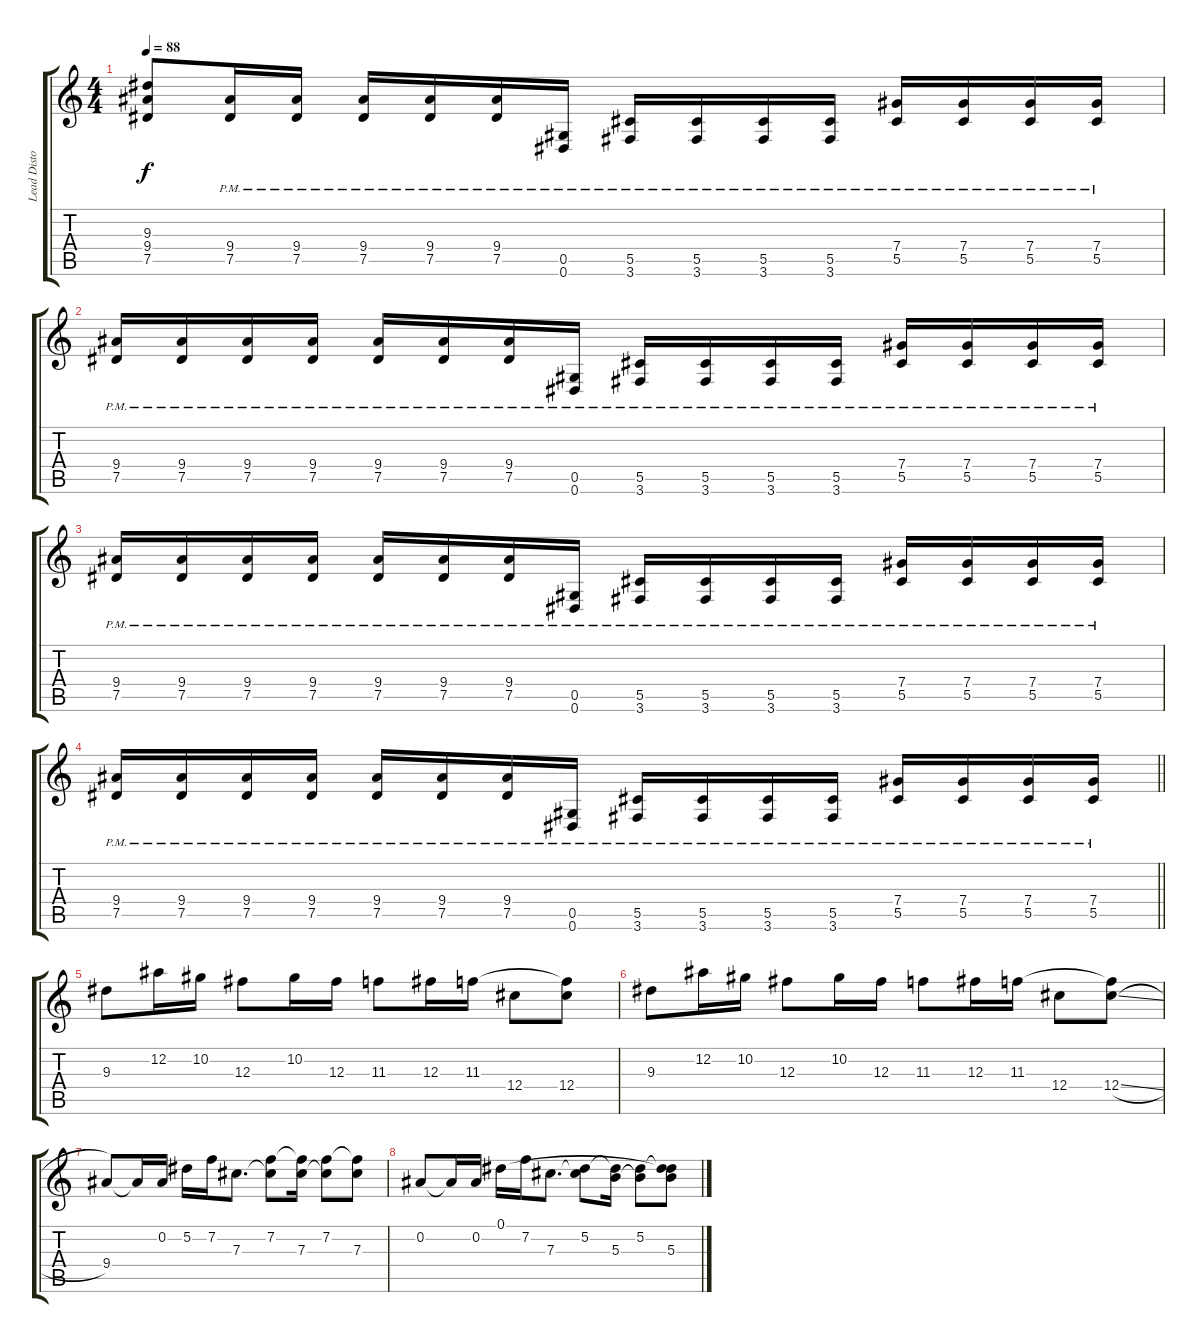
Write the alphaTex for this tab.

\track ("Lead Disto" "Lead Disto") {instrument overdrivenguitar}
\staff {score tabs}
\tuning (Eb4 Bb3 Gb3 Db3 Ab2 Eb2) {hide}
\ts (4 4)
\tempo 88
\clef g2
\ks c
(9.3 9.4 7.5).8{dy f} (9.4{pm} 7.5{pm}).16 (9.4{pm} 7.5{pm}).16 (9.4{pm} 7.5{pm}).16 (9.4{pm} 7.5{pm}).16 (9.4{pm} 7.5{pm}).16 (0.5{pm} 0.6{pm}).16 (5.5{pm} 3.6{pm}).16 (5.5{pm} 3.6{pm}).16 (5.5{pm} 3.6{pm}).16 (5.5{pm} 3.6{pm}).16 (7.4{pm} 5.5{pm}).16 (7.4{pm} 5.5{pm}).16 (7.4{pm} 5.5{pm}).16 (7.4{pm} 5.5{pm}).16 |
(9.4{pm} 7.5{pm}).16 (9.4{pm} 7.5{pm}).16 (9.4{pm} 7.5{pm}).16 (9.4{pm} 7.5{pm}).16 (9.4{pm} 7.5{pm}).16 (9.4{pm} 7.5{pm}).16 (9.4{pm} 7.5{pm}).16 (0.5{pm} 0.6{pm}).16 (5.5{pm} 3.6{pm}).16 (5.5{pm} 3.6{pm}).16 (5.5{pm} 3.6{pm}).16 (5.5{pm} 3.6{pm}).16 (7.4{pm} 5.5{pm}).16 (7.4{pm} 5.5{pm}).16 (7.4{pm} 5.5{pm}).16 (7.4{pm} 5.5{pm}).16 |
(9.4{pm} 7.5{pm}).16 (9.4{pm} 7.5{pm}).16 (9.4{pm} 7.5{pm}).16 (9.4{pm} 7.5{pm}).16 (9.4{pm} 7.5{pm}).16 (9.4{pm} 7.5{pm}).16 (9.4{pm} 7.5{pm}).16 (0.5{pm} 0.6{pm}).16 (5.5{pm} 3.6{pm}).16 (5.5{pm} 3.6{pm}).16 (5.5{pm} 3.6{pm}).16 (5.5{pm} 3.6{pm}).16 (7.4{pm} 5.5{pm}).16 (7.4{pm} 5.5{pm}).16 (7.4{pm} 5.5{pm}).16 (7.4{pm} 5.5{pm}).16 |
\barLineRight lightlight
(9.4{pm} 7.5{pm}).16 (9.4{pm} 7.5{pm}).16 (9.4{pm} 7.5{pm}).16 (9.4{pm} 7.5{pm}).16 (9.4{pm} 7.5{pm}).16 (9.4{pm} 7.5{pm}).16 (9.4{pm} 7.5{pm}).16 (0.5{pm} 0.6{pm}).16 (5.5{pm} 3.6{pm}).16 (5.5{pm} 3.6{pm}).16 (5.5{pm} 3.6{pm}).16 (5.5{pm} 3.6{pm}).16 (7.4{pm} 5.5{pm}).16 (7.4{pm} 5.5{pm}).16 (7.4{pm} 5.5{pm}).16 (7.4{pm} 5.5{pm}).16 |
9.3.8 12.2.16 10.2.16 12.3.8 10.2.16 12.3.16 11.3.8 12.3.16 11.3.16 12.4.8 (11.3{t} 12.4).8 |
9.3.8 12.2.16 10.2.16 12.3.8 10.2.16 12.3.16 11.3.8 12.3.16 11.3.16 12.4.8 (11.3{t} 12.4{sl}).8 |
9.4.8 9.4{t}.16 0.2.16 5.2.16 7.2.16 7.3.8{d} (7.2 7.3{t}).8 (7.2{t} 7.3).16 (7.2 7.3{t}).8 (7.2{t} 7.3).8 |
0.2.8 0.2{t}.16 0.2.16 0.1.16 7.2.16 7.3.8{d} (5.2 7.3{t}).8 (5.2{t} 5.3).16 (5.2 5.3{t}).8 (0.1{t} 5.2{t} 5.3).8
